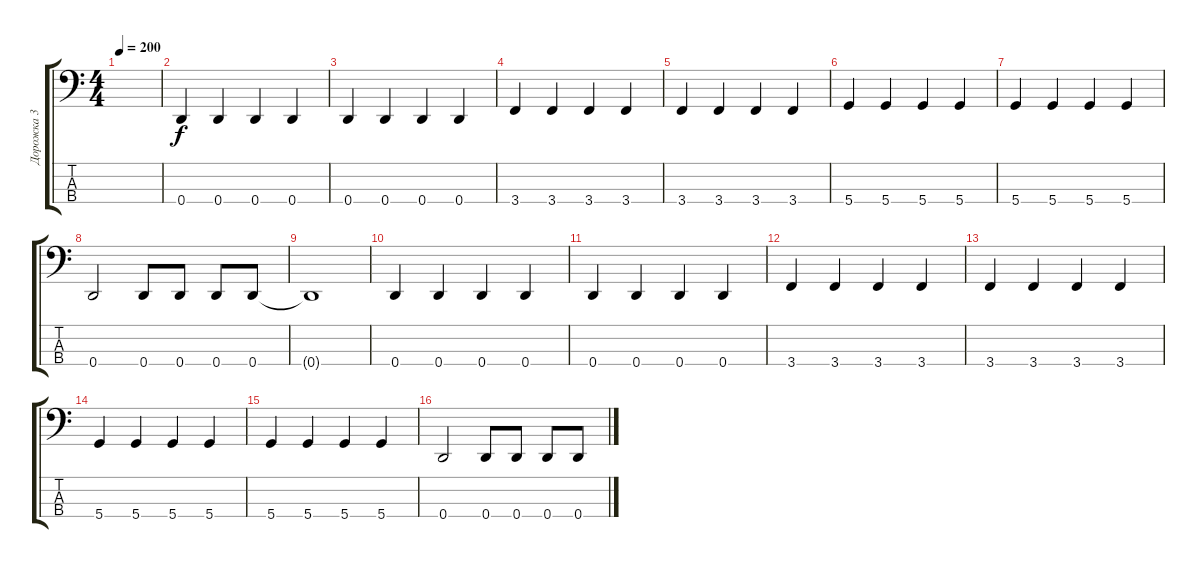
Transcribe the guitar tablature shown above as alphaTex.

\track ("Дорожка 3" "Дорожка 3") {instrument electricbassfinger}
\staff {score tabs}
\tuning (G2 D2 A1 D1) {hide}
\ts (4 4)
\tempo 200
\clef f4
\ks c
|
0.4.4 0.4.4 0.4.4 0.4.4 |
0.4.4 0.4.4 0.4.4 0.4.4 |
3.4.4 3.4.4 3.4.4 3.4.4 |
3.4.4 3.4.4 3.4.4 3.4.4 |
5.4.4 5.4.4 5.4.4 5.4.4 |
5.4.4 5.4.4 5.4.4 5.4.4 |
0.4.2 0.4.8 0.4.8 0.4.8 0.4.8 |
0.4{t}.1 |
0.4.4 0.4.4 0.4.4 0.4.4 |
0.4.4 0.4.4 0.4.4 0.4.4 |
3.4.4 3.4.4 3.4.4 3.4.4 |
3.4.4 3.4.4 3.4.4 3.4.4 |
5.4.4 5.4.4 5.4.4 5.4.4 |
5.4.4 5.4.4 5.4.4 5.4.4 |
0.4.2 0.4.8 0.4.8 0.4.8 0.4.8
